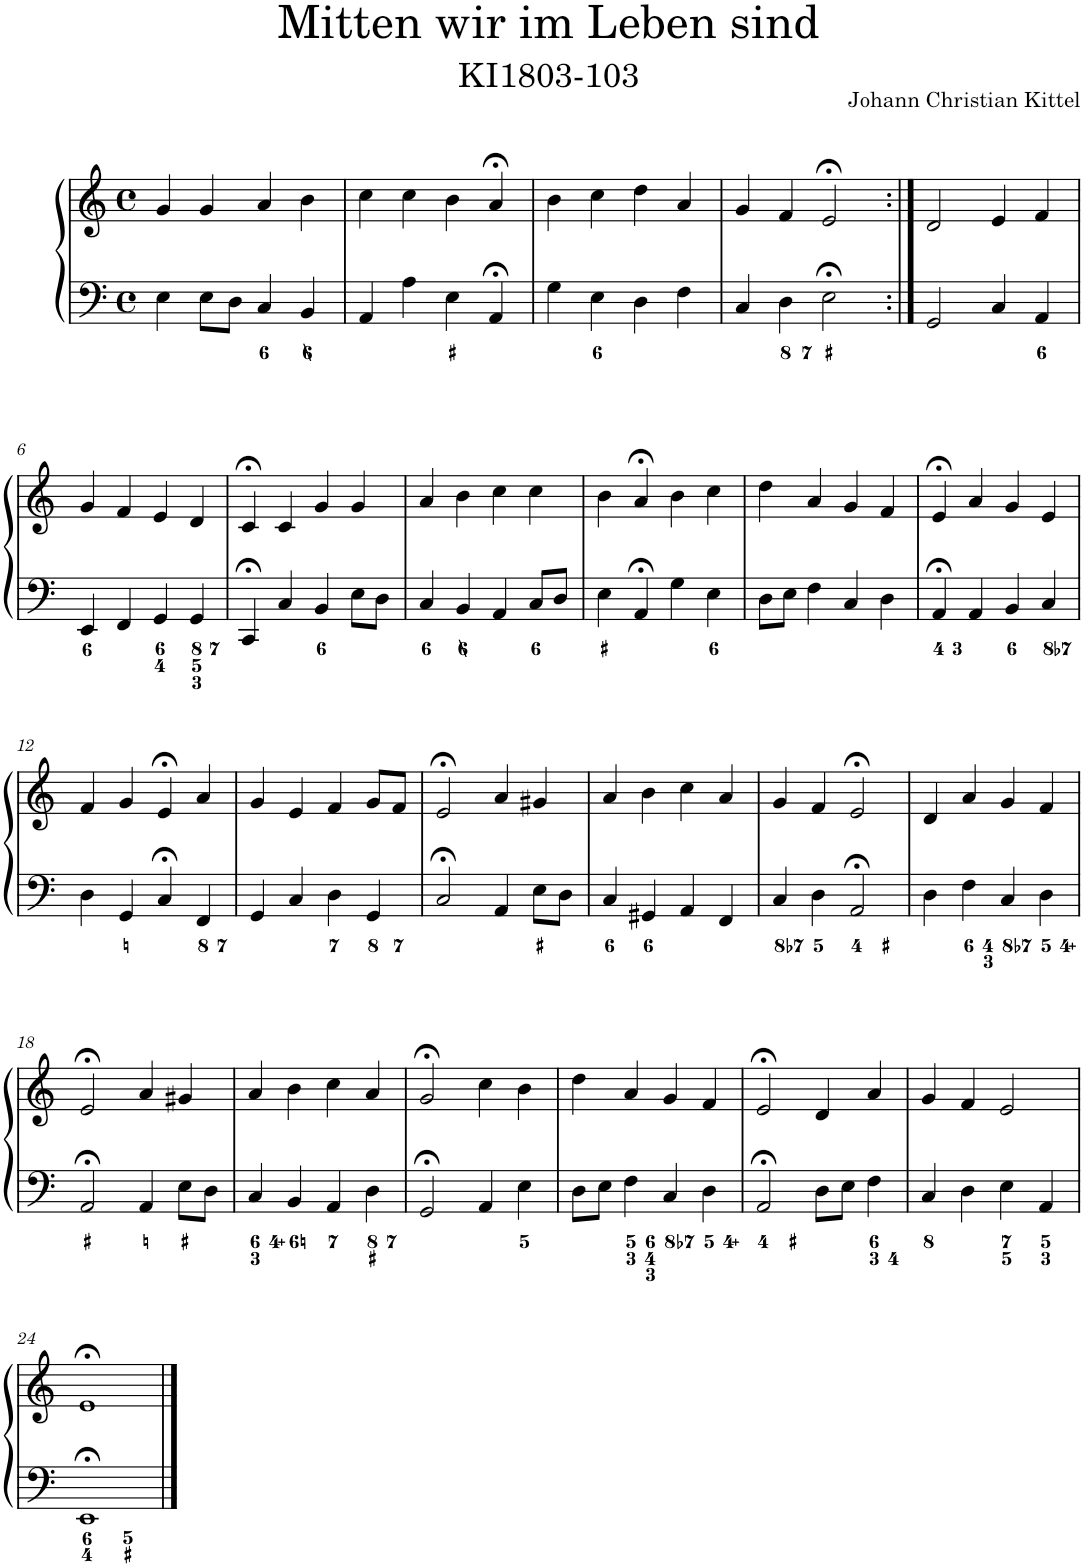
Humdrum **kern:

**kern	**kern
*part1	*part1
*staff2	*staff1
*I"Piano	*
*I'Pno.	*
*clefF4	*clefG2
*k[]	*k[]
*M4/4	*M4/4
*met(c)	*met(c)
=1	=1
4E\	4g/
8E\L	4g/
8D\J	.
4C/	4a/
4BB/	4b\
=2	=2
4AA/	4cc\
4A\	4cc\
4E\	4b\
4AA;</	4a;</
=3	=3
4G\	4b\
4E\	4cc\
4D\	4dd\
4F\	4a/
=4	=4
4C/	4g/
4D\	4f/
2E;<\	2e;</
=5:|!	=5:|!
2GG/	2d/
4C/	4e/
4AA/	4f/
!!LO:LB:g=z
=6	=6
4EE/	4g/
4FF/	4f/
4GG/	4e/
4GG/	4d/
=7	=7
4CC;</	4c;</
4C/	4c/
4BB/	4g/
8E\L	4g/
8D\J	.
=8	=8
4C/	4a/
4BB/	4b\
4AA/	4cc\
8C/L	4cc\
8D/J	.
=9	=9
4E\	4b\
4AA;</	4a;</
4G\	4b\
4E\	4cc\
=10	=10
8D\L	4dd\
8E\J	.
4F\	4a/
4C/	4g/
4D\	4f/
=11	=11
4AA;</	4e;</
4AA/	4a/
4BB/	4g/
4C/	4e/
!!LO:LB:g=z
=12	=12
4D\	4f/
4GG/	4g/
4C;</	4e;</
4FF/	4a/
=13	=13
4GG/	4g/
4C/	4e/
4D\	4f/
4GG/	8g/L
.	8f/J
=14	=14
2C;</	2e;</
4AA/	4a/
8E\L	4g#X/
8D\J	.
=15	=15
4C/	4a/
4GG#X/	4b\
4AA/	4cc\
4FF/	4a/
=16	=16
4C/	4g/
4D\	4f/
2AA;</	2e;</
=17	=17
4D\	4d/
4F\	4a/
4C/	4g/
4D\	4f/
!!LO:LB:g=z
=18	=18
2AA;</	2e;</
4AA/	4a/
8E\L	4g#X/
8D\J	.
=19	=19
4C/	4a/
4BB/	4b\
4AA/	4cc\
4D\	4a/
=20	=20
2GG;</	2g;</
4AA/	4cc\
4E\	4b\
=21	=21
8D\L	4dd\
8E\J	.
4F\	4a/
4C/	4g/
4D\	4f/
=22	=22
2AA;</	2e;</
8D\L	4d/
8E\J	.
4F\	4a/
=23	=23
4C/	4g/
4D\	4f/
4E\	2e/
4AA/	.
!!LO:LB:g=z
=24	=24
1EE;<	1e;<
==	==
*-	*-
